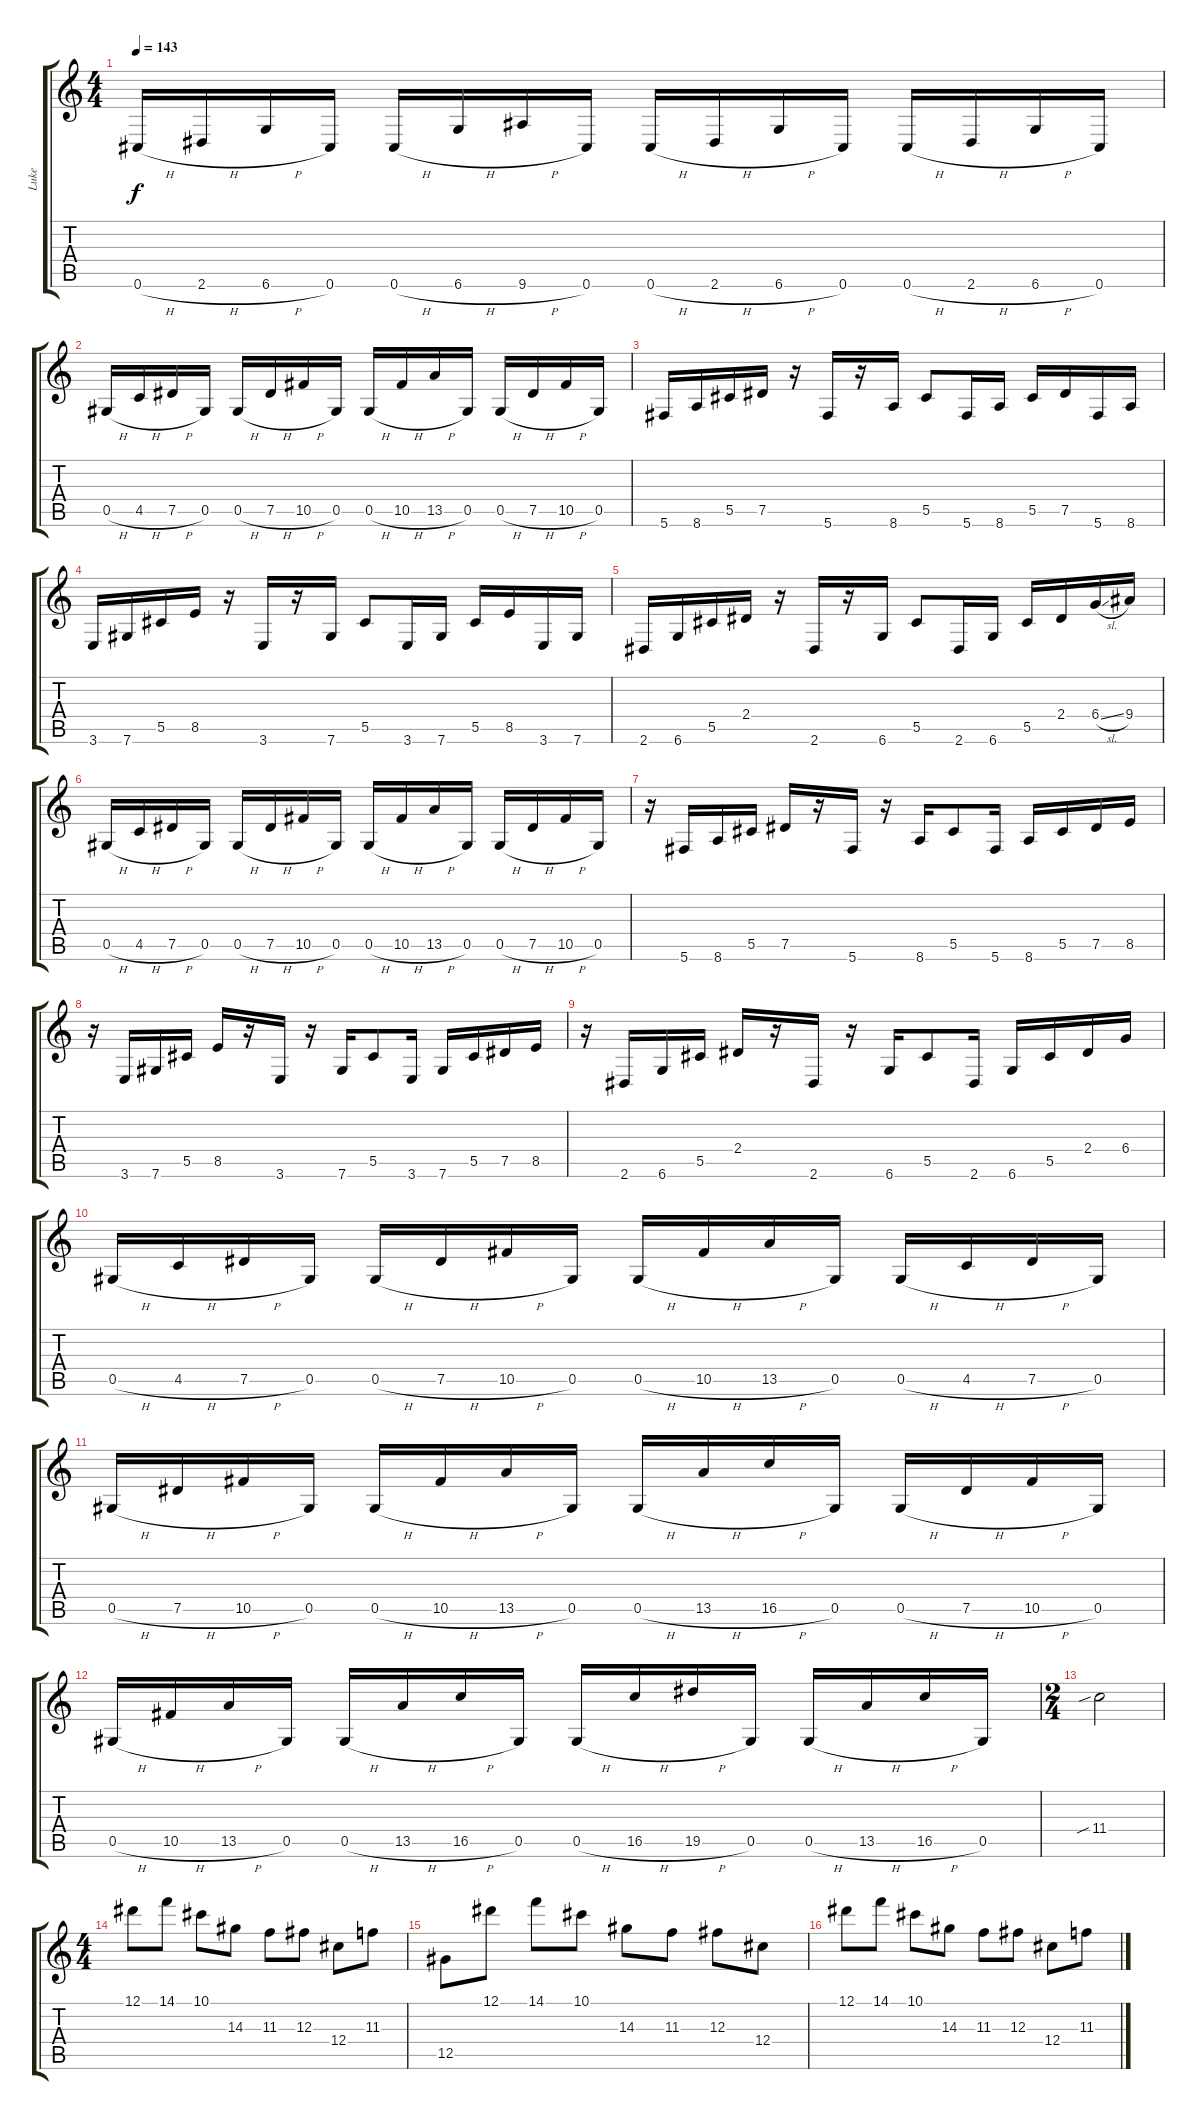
\track ("Luke" "Luke") {instrument distortionguitar}
\staff {score tabs}
\tuning (Eb4 Bb3 Gb3 Db3 Ab2 Db2) {hide}
\ts (4 4)
\tempo 143
\clef g2
\ks c
0.6{h}.16{dy f} 2.6{h}.16 6.6{h}.16 0.6.16 0.6{h}.16 6.6{h}.16 9.6{h}.16 0.6.16 0.6{h}.16 2.6{h}.16 6.6{h}.16 0.6.16 0.6{h}.16 2.6{h}.16 6.6{h}.16 0.6.16 |
0.5{h}.16 4.5{h}.16 7.5{h}.16 0.5.16 0.5{h}.16 7.5{h}.16 10.5{h}.16 0.5.16 0.5{h}.16 10.5{h}.16 13.5{h}.16 0.5.16 0.5{h}.16 7.5{h}.16 10.5{h}.16 0.5.16 |
5.6.16 8.6.16 5.5.16 7.5.16 r.16 5.6.16 r.16 8.6.16 5.5.8 5.6.16 8.6.16 5.5.16 7.5.16 5.6.16 8.6.16 |
3.6.16 7.6.16 5.5.16 8.5.16 r.16 3.6.16 r.16 7.6.16 5.5.8 3.6.16 7.6.16 5.5.16 8.5.16 3.6.16 7.6.16 |
2.6.16 6.6.16 5.5.16 2.4.16 r.16 2.6.16 r.16 6.6.16 5.5.8 2.6.16 6.6.16 5.5.16 2.4.16 6.4{sl}.16 9.4.16 |
0.5{h}.16 4.5{h}.16 7.5{h}.16 0.5.16 0.5{h}.16 7.5{h}.16 10.5{h}.16 0.5.16 0.5{h}.16 10.5{h}.16 13.5{h}.16 0.5.16 0.5{h}.16 7.5{h}.16 10.5{h}.16 0.5.16 |
r.16 5.6.16 8.6.16 5.5.16 7.5.16 r.16 5.6.16 r.16 8.6.16 5.5.8 5.6.16 8.6.16 5.5.16 7.5.16 8.5.16 |
r.16 3.6.16 7.6.16 5.5.16 8.5.16 r.16 3.6.16 r.16 7.6.16 5.5.8 3.6.16 7.6.16 5.5.16 7.5.16 8.5.16 |
r.16 2.6.16 6.6.16 5.5.16 2.4.16 r.16 2.6.16 r.16 6.6.16 5.5.8 2.6.16 6.6.16 5.5.16 2.4.16 6.4.16 |
0.5{h}.16 4.5{h}.16 7.5{h}.16 0.5.16 0.5{h}.16 7.5{h}.16 10.5{h}.16 0.5.16 0.5{h}.16 10.5{h}.16 13.5{h}.16 0.5.16 0.5{h}.16 4.5{h}.16 7.5{h}.16 0.5.16 |
0.5{h}.16 7.5{h}.16 10.5{h}.16 0.5.16 0.5{h}.16 10.5{h}.16 13.5{h}.16 0.5.16 0.5{h}.16 13.5{h}.16 16.5{h}.16 0.5.16 0.5{h}.16 7.5{h}.16 10.5{h}.16 0.5.16 |
0.5{h}.16 10.5{h}.16 13.5{h}.16 0.5.16 0.5{h}.16 13.5{h}.16 16.5{h}.16 0.5.16 0.5{h}.16 16.5{h}.16 19.5{h}.16 0.5.16 0.5{h}.16 13.5{h}.16 16.5{h}.16 0.5.16 |
\ts (2 4)
11.4{sib}.2 |
\ts (4 4)
12.1.8{balance 8} 14.1.8 10.1.8 14.3.8 11.3.8 12.3.8 12.4.8 11.3.8 |
12.5.8 12.1.8 14.1.8 10.1.8 14.3.8 11.3.8 12.3.8 12.4.8 |
12.1.8 14.1.8 10.1.8 14.3.8 11.3.8 12.3.8 12.4.8 11.3.8
